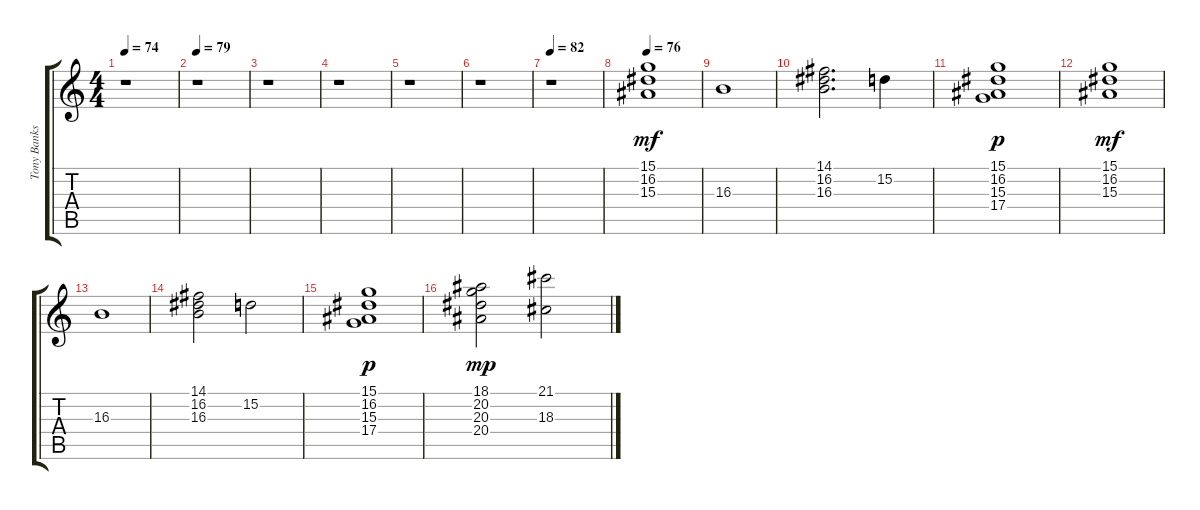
\track ("Tony Banks I" "Tony Banks") {instrument drawbarorgan}
\staff {score tabs}
\tuning (E4 B3 G3 D3 A2 E2) {hide}
\ts (4 4)
\tempo 74
\clef g2
\ks c
r.1{dy mf} |
\tempo 79
r.1 |
r.1 |
r.1 |
r.1 |
r.1 |
\tempo 82
r.1 |
\tempo 76
(15.1 16.2 15.3).1 |
16.3.1 |
(14.1 16.2 16.3).2{d} 15.2.4 |
(15.1 16.2 15.3 17.4).1{dy p} |
(15.1 16.2 15.3).1{dy mf} |
16.3.1 |
(14.1 16.2 16.3).2 15.2.2 |
(15.1 16.2 15.3 17.4).1{dy p} |
(18.1 20.2 20.3 20.4).2{dy mp} (21.1 18.3).2
